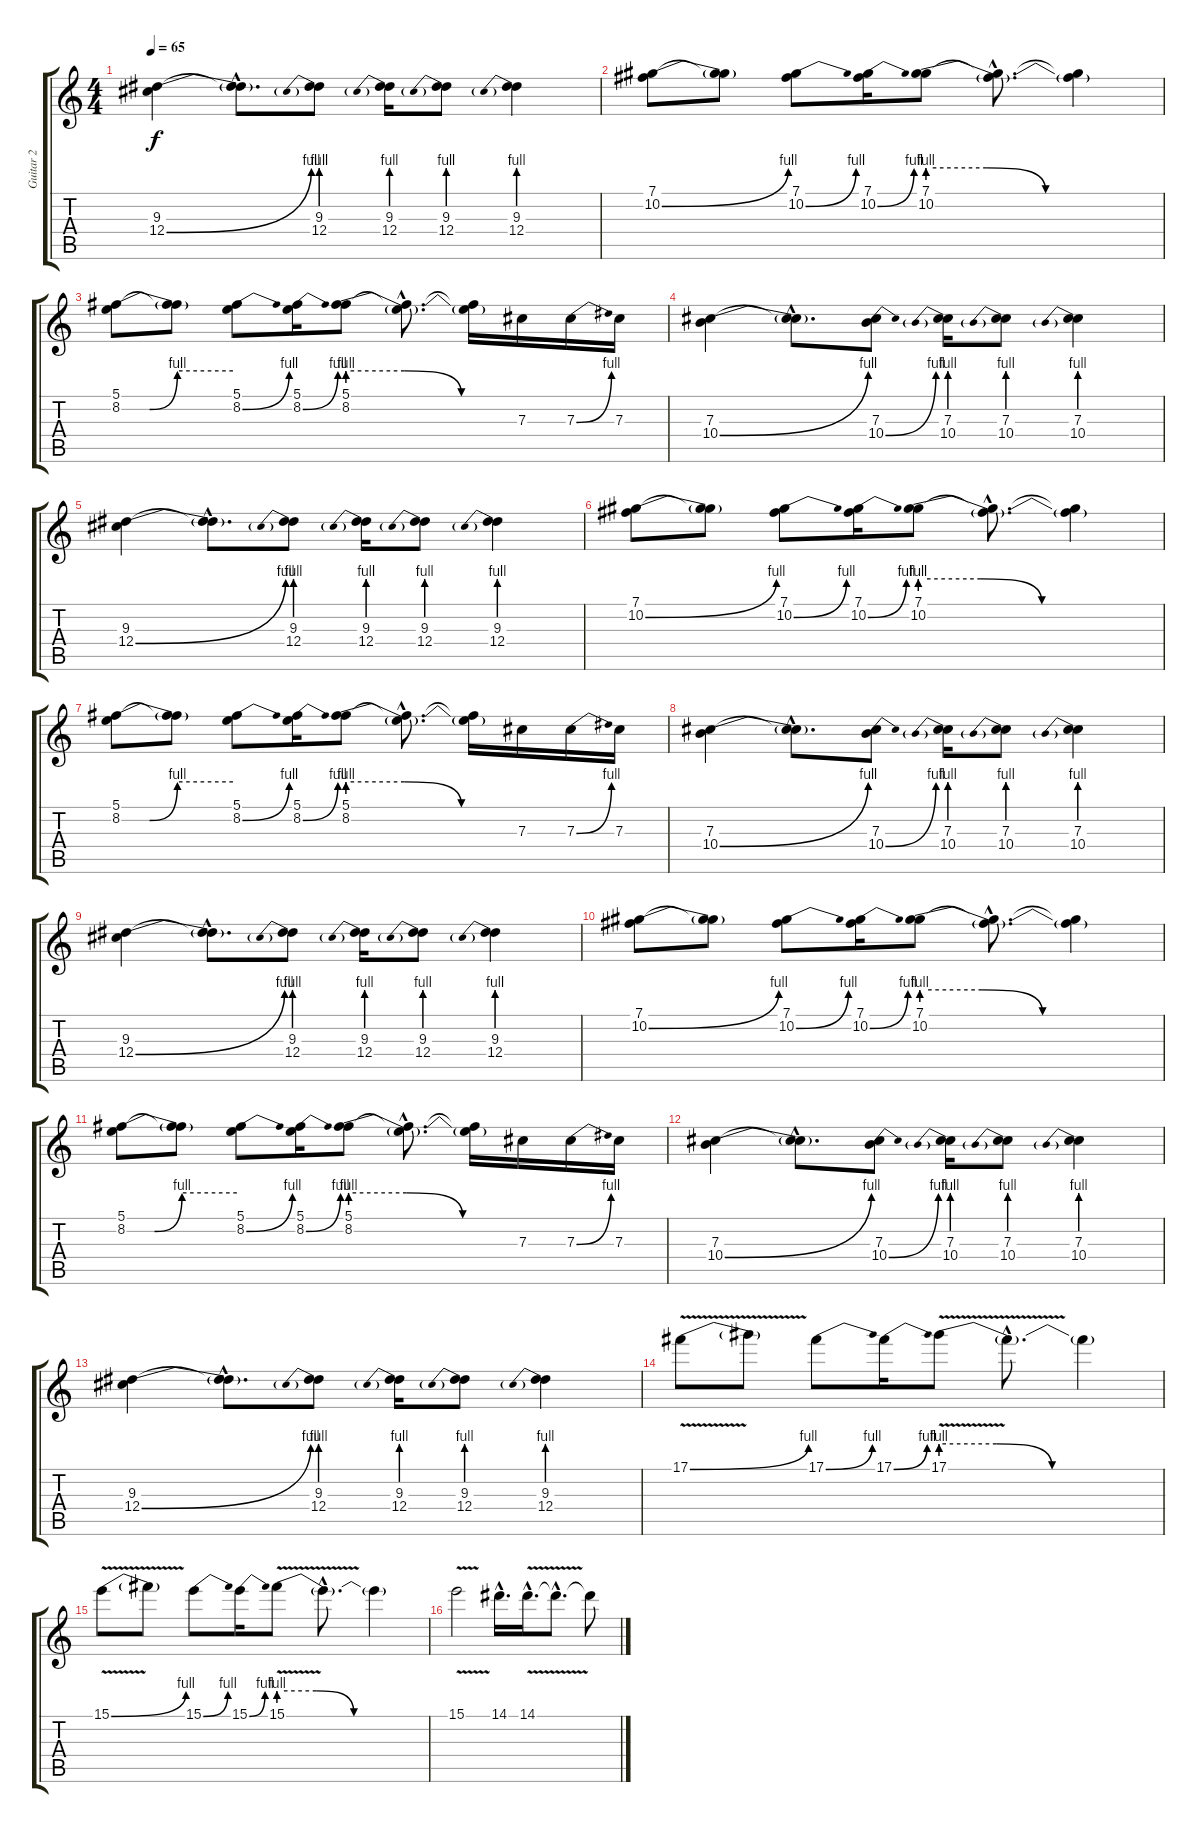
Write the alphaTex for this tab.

\track ("Guitar 2" "Guitar 2") {instrument acousticguitarsteel}
\staff {score tabs}
\tuning (Db4 Ab3 Gb3 Db3 Ab2 Db2) {hide}
\ts (4 4)
\tempo 65
\clef g2
\ks c
(9.3 12.4{be (bend 0 0 60 4)}).4{dy f} (9.3{hac t} 12.4{hac t}).8{d} (9.3 12.4{be (prebend 0 4 60 4)}).8 (9.3 12.4{be (prebend 0 4 60 4)}).16 (9.3 12.4{be (prebend 0 4 60 4)}).8 (9.3 12.4{be (prebend 0 4 60 4)}).4 |
(7.1 10.2{be (bend 0 0 60 4)}).8 (7.1{t} 10.2{t}).8 (7.1 10.2{be (bend 0 0 60 4)}).8 (7.1 10.2{be (bend 0 0 60 4)}).16 (7.1 10.2{be (custom 0 4 15 4 30 0 60 0)}).8 (7.1{hac t} 10.2{hac t}).8{d} (7.1{t} 10.2{t}).4 |
(5.1 8.2{be (custom 0 0 15 0 30 4 60 4)}).8 (5.1{t} 8.2{t}).8 (5.1 8.2{be (bend 0 0 60 4)}).8 (5.1 8.2{be (bend 0 0 60 4)}).16 (5.1 8.2{be (custom 0 4 20 4 40 0 60 0)}).8 (5.1{hac t} 8.2{hac t}).8{d} (5.1{t} 8.2{t}).16 7.3.16 7.3{be (bend 0 0 60 4)}.16 7.3.16 |
(7.3 10.4{be (bend 0 0 60 4)}).4 (7.3{hac t} 10.4{hac t}).8{d} (7.3 10.4{be (bend 0 0 60 4)}).8 (7.3 10.4{be (prebend 0 4 60 4)}).16 (7.3 10.4{be (prebend 0 4 60 4)}).8 (7.3 10.4{be (prebend 0 4 60 4)}).4 |
(9.3 12.4{be (bend 0 0 60 4)}).4 (9.3{hac t} 12.4{hac t}).8{d} (9.3 12.4{be (prebend 0 4 60 4)}).8 (9.3 12.4{be (prebend 0 4 60 4)}).16 (9.3 12.4{be (prebend 0 4 60 4)}).8 (9.3 12.4{be (prebend 0 4 60 4)}).4 |
(7.1 10.2{be (bend 0 0 60 4)}).8 (7.1{t} 10.2{t}).8 (7.1 10.2{be (bend 0 0 60 4)}).8 (7.1 10.2{be (bend 0 0 60 4)}).16 (7.1 10.2{be (custom 0 4 15 4 30 0 60 0)}).8 (7.1{hac t} 10.2{hac t}).8{d} (7.1{t} 10.2{t}).4 |
(5.1 8.2{be (custom 0 0 15 0 30 4 60 4)}).8 (5.1{t} 8.2{t}).8 (5.1 8.2{be (bend 0 0 60 4)}).8 (5.1 8.2{be (bend 0 0 60 4)}).16 (5.1 8.2{be (custom 0 4 20 4 40 0 60 0)}).8 (5.1{hac t} 8.2{hac t}).8{d} (5.1{t} 8.2{t}).16 7.3.16 7.3{be (bend 0 0 60 4)}.16 7.3.16 |
(7.3 10.4{be (bend 0 0 60 4)}).4 (7.3{hac t} 10.4{hac t}).8{d} (7.3 10.4{be (bend 0 0 60 4)}).8 (7.3 10.4{be (prebend 0 4 60 4)}).16 (7.3 10.4{be (prebend 0 4 60 4)}).8 (7.3 10.4{be (prebend 0 4 60 4)}).4 |
(9.3 12.4{be (bend 0 0 60 4)}).4 (9.3{hac t} 12.4{hac t}).8{d} (9.3 12.4{be (prebend 0 4 60 4)}).8 (9.3 12.4{be (prebend 0 4 60 4)}).16 (9.3 12.4{be (prebend 0 4 60 4)}).8 (9.3 12.4{be (prebend 0 4 60 4)}).4 |
(7.1 10.2{be (bend 0 0 60 4)}).8 (7.1{t} 10.2{t}).8 (7.1 10.2{be (bend 0 0 60 4)}).8 (7.1 10.2{be (bend 0 0 60 4)}).16 (7.1 10.2{be (custom 0 4 15 4 30 0 60 0)}).8 (7.1{hac t} 10.2{hac t}).8{d} (7.1{t} 10.2{t}).4 |
(5.1 8.2{be (custom 0 0 15 0 30 4 60 4)}).8 (5.1{t} 8.2{t}).8 (5.1 8.2{be (bend 0 0 60 4)}).8 (5.1 8.2{be (bend 0 0 60 4)}).16 (5.1 8.2{be (custom 0 4 20 4 40 0 60 0)}).8 (5.1{hac t} 8.2{hac t}).8{d} (5.1{t} 8.2{t}).16 7.3.16 7.3{be (bend 0 0 60 4)}.16 7.3.16 |
(7.3 10.4{be (bend 0 0 60 4)}).4 (7.3{hac t} 10.4{hac t}).8{d} (7.3 10.4{be (bend 0 0 60 4)}).8 (7.3 10.4{be (prebend 0 4 60 4)}).16 (7.3 10.4{be (prebend 0 4 60 4)}).8 (7.3 10.4{be (prebend 0 4 60 4)}).4 |
(9.3 12.4{be (bend 0 0 60 4)}).4 (9.3{hac t} 12.4{hac t}).8{d} (9.3 12.4{be (prebend 0 4 60 4)}).8 (9.3 12.4{be (prebend 0 4 60 4)}).16 (9.3 12.4{be (prebend 0 4 60 4)}).8 (9.3 12.4{be (prebend 0 4 60 4)}).4 |
17.1{be (bend 0 0 60 4) v}.8 17.1{t}.8 17.1{be (bend 0 0 60 4)}.8 17.1{be (bend 0 0 60 4)}.16 17.1{be (custom 0 4 15 4 30 0 60 0) v}.8 17.1{hac t}.8{d} 17.1{t}.4 |
\section ("" "")
15.1{be (bend 0 0 60 4) v}.8 15.1{t}.8 15.1{be (bend 0 0 60 4)}.8 15.1{be (bend 0 0 60 4)}.16 15.1{be (custom 0 4 15 4 30 0 60 0) v}.8 15.1{hac t}.8{d} 15.1{t}.4 |
15.1{v}.2 14.1{hac}.16{d} 14.1{v hac}.16{d} 14.1{hac t}.8{d} 14.1{t}.8
